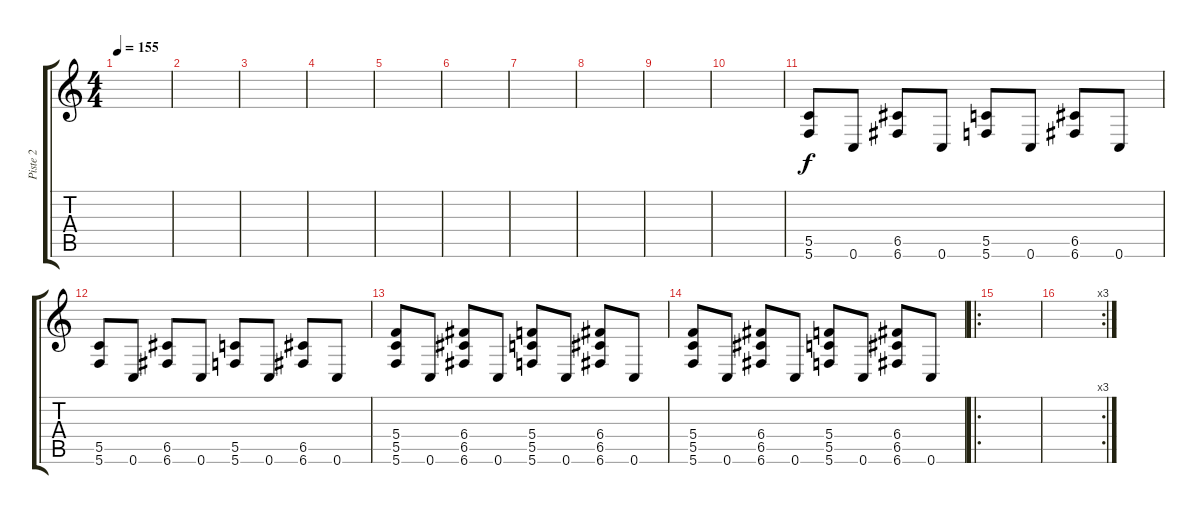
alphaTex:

\track ("Piste 2" "Piste 2") {instrument distortionguitar}
\staff {score tabs}
\tuning (D4 A3 F3 C3 G2 C2) {hide}
\ts (4 4)
\tempo 155
\clef g2
\ks c
|
|
|
|
|
|
|
|
|
|
(5.5 5.6).8 0.6.8 (6.5 6.6).8 0.6.8 (5.5 5.6).8 0.6.8 (6.5 6.6).8 0.6.8 |
(5.5 5.6).8 0.6.8 (6.5 6.6).8 0.6.8 (5.5 5.6).8 0.6.8 (6.5 6.6).8 0.6.8 |
(5.4 5.5 5.6).8 0.6.8 (6.4 6.5 6.6).8 0.6.8 (5.4 5.5 5.6).8 0.6.8 (6.4 6.5 6.6).8 0.6.8 |
(5.4 5.5 5.6).8 0.6.8 (6.4 6.5 6.6).8 0.6.8 (5.4 5.5 5.6).8 0.6.8 (6.4 6.5 6.6).8 0.6.8 |
\ro
|
\rc 3
